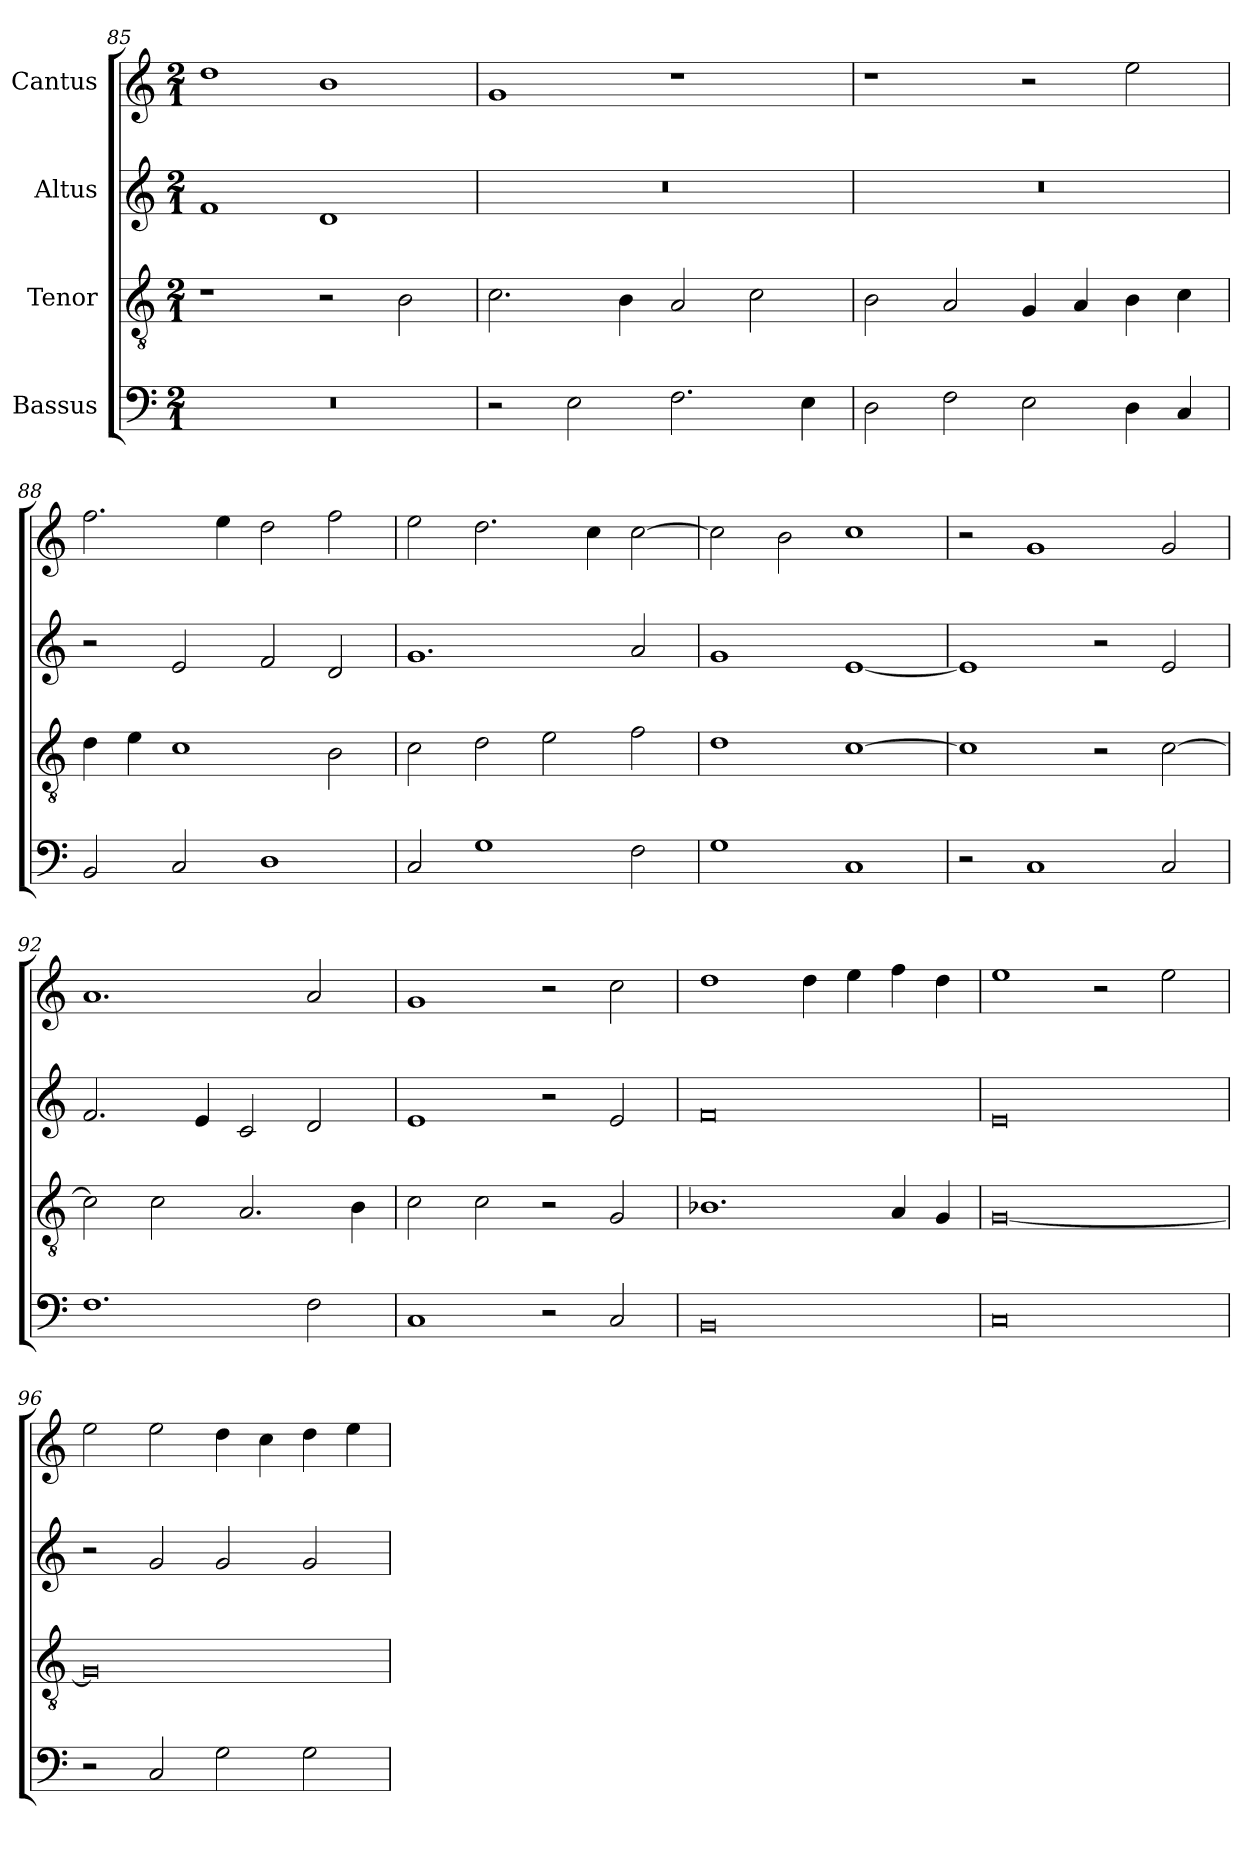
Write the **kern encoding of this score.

**kern	**kern	**kern	**kern
*part4	*part3	*part2	*part1
*staff4	*staff3	*staff2	*staff1
*I"Bassus	*I"Tenor	*I"Altus	*I"Cantus
*clefF4	*clefGv2	*clefG2	*clefG2
*	*ITrd7c12	*	*
*k[]	*k[]	*k[]	*k[]
*C:	*C:	*C:	*C:
*M2/1	*M2/1	*M2/1	*M2/1
=85	=85	=85	=85
!LO:N:vis=1	!	!	!
0r	1r	1fi	1ddi
.	2r	1di	1bi
.	2BBi\	.	.
=86	=86	=86	=86
!	!	!LO:N:vis=1	!
2r	2.Ci\	0r	1gi
2Ei\	.	.	.
.	4BBi\	.	.
2.Fi\	2AAi/	.	1r
.	2Ci\	.	.
4Ei\	.	.	.
=87	=87	=87	=87
!	!	!LO:N:vis=1	!
2Di\	2BBi\	0r	1r
2Fi\	2AAi/	.	.
2Ei\	4GGi/	.	2r
.	4AAi/	.	.
4Di\	4BBi\	.	2eei\
4Ci/	4Ci\	.	.
=88	=88	=88	=88
2BBi/	4Di\	2r	2.ffi\
.	4Ei\	.	.
2Ci/	1Ci	2ei/	.
.	.	.	4eei\
1Di	.	2fi/	2ddi\
.	2BBi\	2di/	2ffi\
!!LO:PB:g=z
=89	=89	=89	=89
2Ci/	2Ci\	1.gi	2eei\
1Gi	2Di\	.	2.ddi\
.	2Ei\	.	.
.	.	.	4cci\
2Fi\	2Fi\	2ai/	[>2cci\
=90	=90	=90	=90
1Gi	1Di	1gi	2cci\]
.	.	.	2bi\
1Ci	[>1Ci	[<1ei	1cci
=91	=91	=91	=91
2r	1Ci]	1ei]	2r
1Ci	.	.	1gi
.	2r	2r	.
2Ci/	[>2Ci\	2ei/	2gi/
=92	=92	=92	=92
1.Fi	2Ci\]	2.fi/	1.ai
.	2Ci\	.	.
.	.	4ei/	.
.	2.AAi/	2ci/	.
2Fi\	.	2di/	2ai/
.	4BBi\	.	.
=93	=93	=93	=93
1Ci	2Ci\	1ei	1gi
.	2Ci\	.	.
2r	2r	2r	2r
2Ci/	2GGi/	2ei/	2cci\
!!LO:LB:g=z
=94	=94	=94	=94
0BBi	1.BB-Xi	0fi	1ddi
.	.	.	4ddi\
.	.	.	4eei\
.	4AAi/	.	4ffi\
.	4GGi/	.	4ddi\
=95	=95	=95	=95
0Ci	[<0GGi	0ei	1eei
.	.	.	2r
.	.	.	2eei\
=96	=96	=96	=96
2r	0GGi]	2r	2eei\
2Ci/	.	2gi/	2eei\
2Gi\	.	2gi/	4ddi\
.	.	.	4cci\
2Gi\	.	2gi/	4ddi\
.	.	.	4eei\
=	=	=	=
*-	*-	*-	*-
